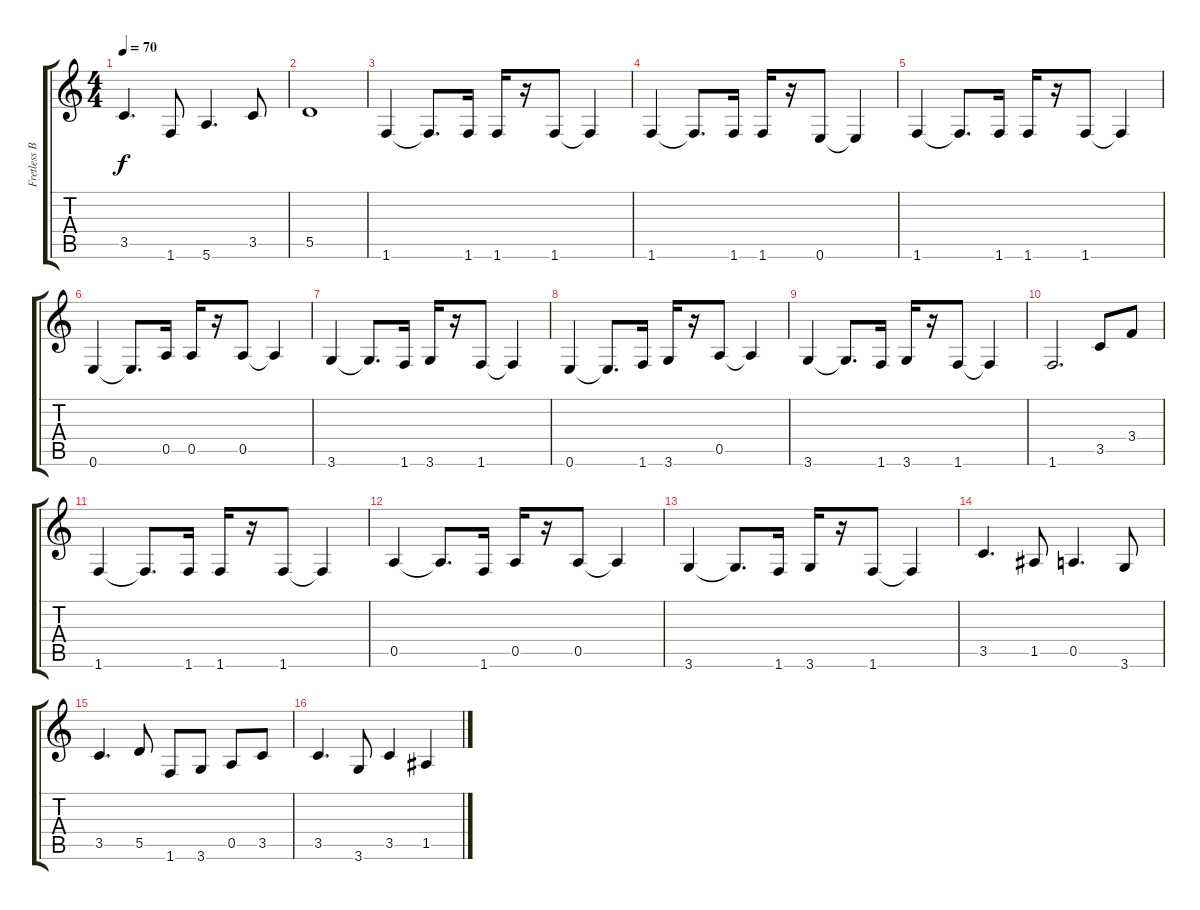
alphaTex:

\track ("Fretless Bass" "Fretless B") {instrument fretlessbass}
\staff {score tabs}
\tuning (E4 B3 G3 D3 A2 E2) {hide}
\ts (4 4)
\tempo 70
\clef g2
\ks c
3.5.4{d dy f} 1.6.8 5.6.4{d} 3.5.8 |
5.5.1 |
1.6.4 1.6{t}.8{d} 1.6.16 1.6.16 r.16 1.6.8 1.6{t}.4 |
1.6.4 1.6{t}.8{d} 1.6.16 1.6.16 r.16 0.6.8 0.6{t}.4 |
1.6.4 1.6{t}.8{d} 1.6.16 1.6.16 r.16 1.6.8 1.6{t}.4 |
0.6.4 0.6{t}.8{d} 0.5.16 0.5.16 r.16 0.5.8 0.5{t}.4 |
3.6.4 3.6{t}.8{d} 1.6.16 3.6.16 r.16 1.6.8 1.6{t}.4 |
0.6.4 0.6{t}.8{d} 1.6.16 3.6.16 r.16 0.5.8 0.5{t}.4 |
3.6.4 3.6{t}.8{d} 1.6.16 3.6.16 r.16 1.6.8 1.6{t}.4 |
1.6.2{d} 3.5.8 3.4.8 |
1.6.4 1.6{t}.8{d} 1.6.16 1.6.16 r.16 1.6.8 1.6{t}.4 |
0.5.4 0.5{t}.8{d} 1.6.16 0.5.16 r.16 0.5.8 0.5{t}.4 |
3.6.4 3.6{t}.8{d} 1.6.16 3.6.16 r.16 1.6.8 1.6{t}.4 |
3.5.4{d} 1.5.8 0.5.4{d} 3.6.8 |
3.5.4{d} 5.5.8 1.6.8 3.6.8 0.5.8 3.5.8 |
3.5.4{d} 3.6.8 3.5.4 1.5.4
